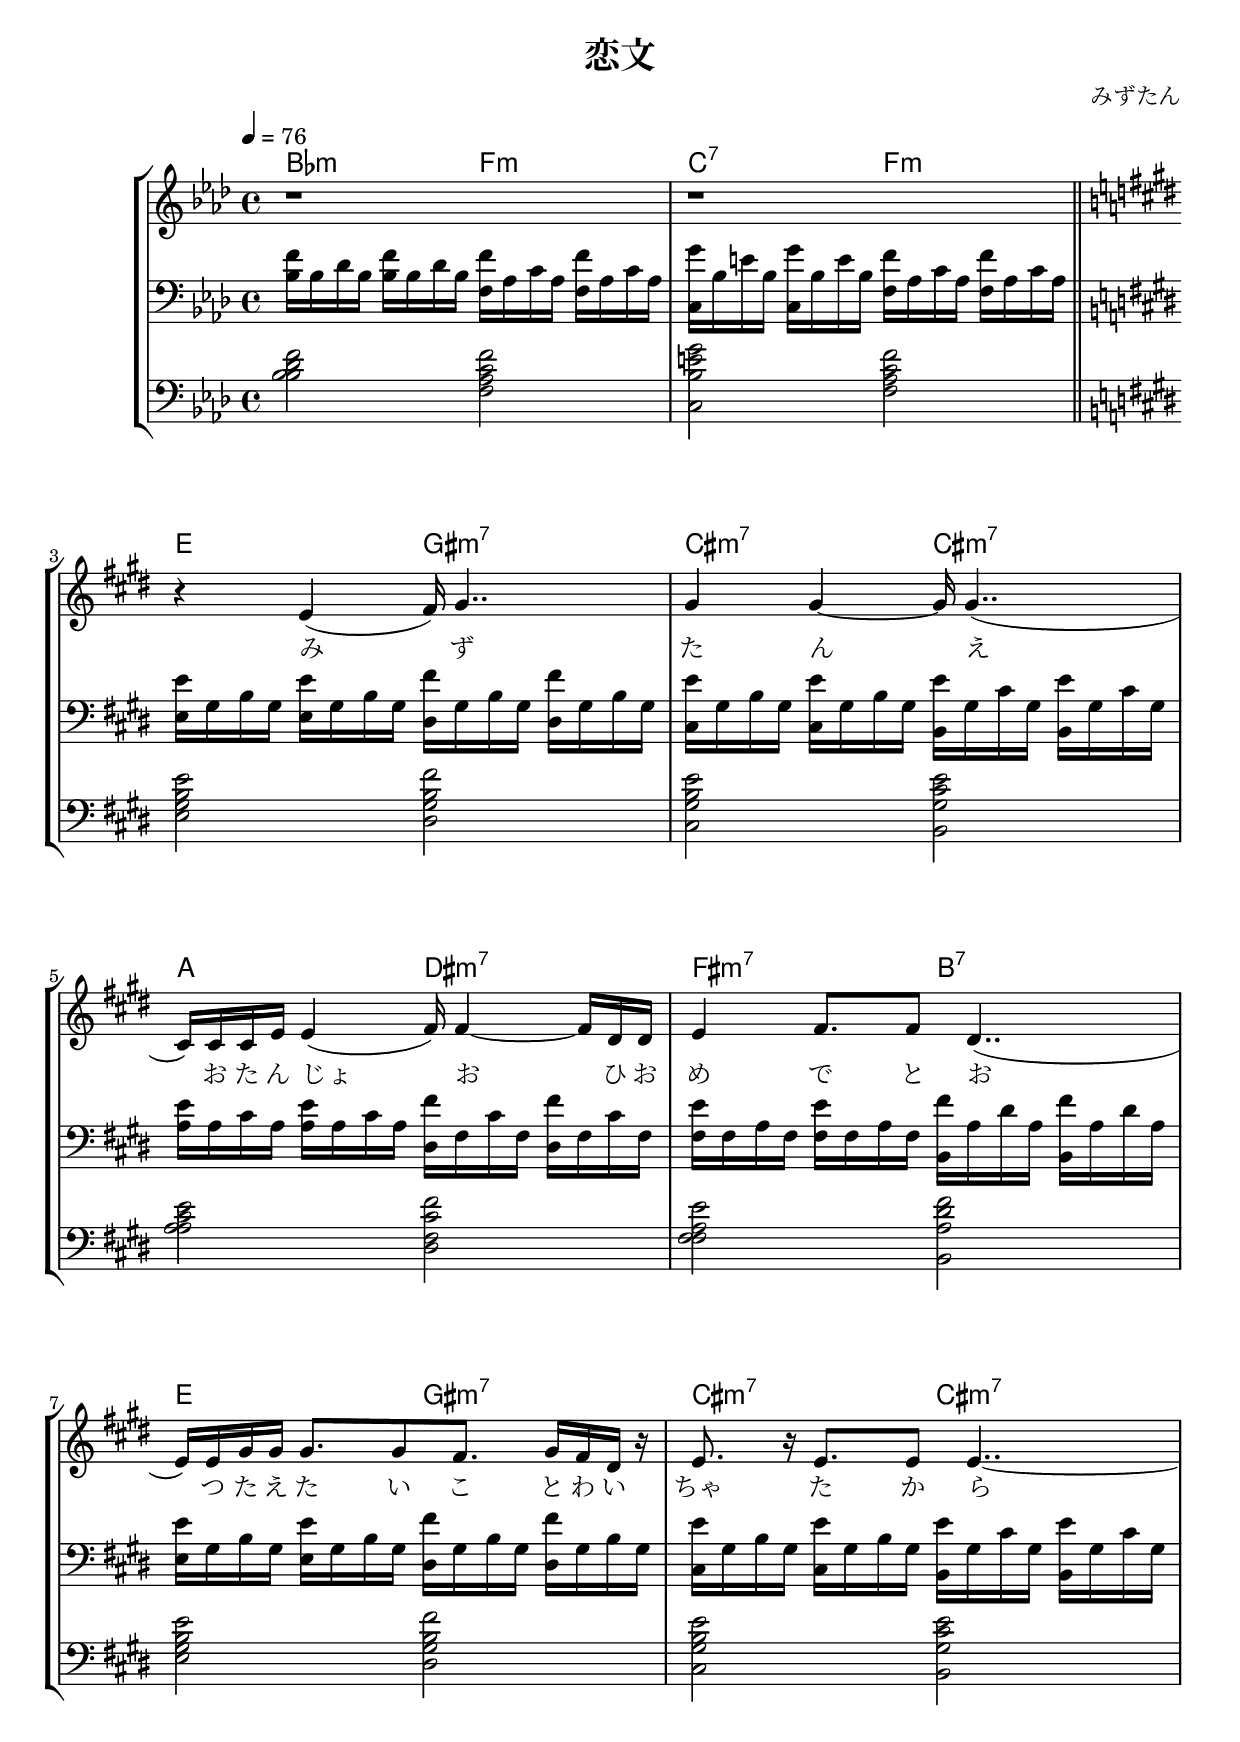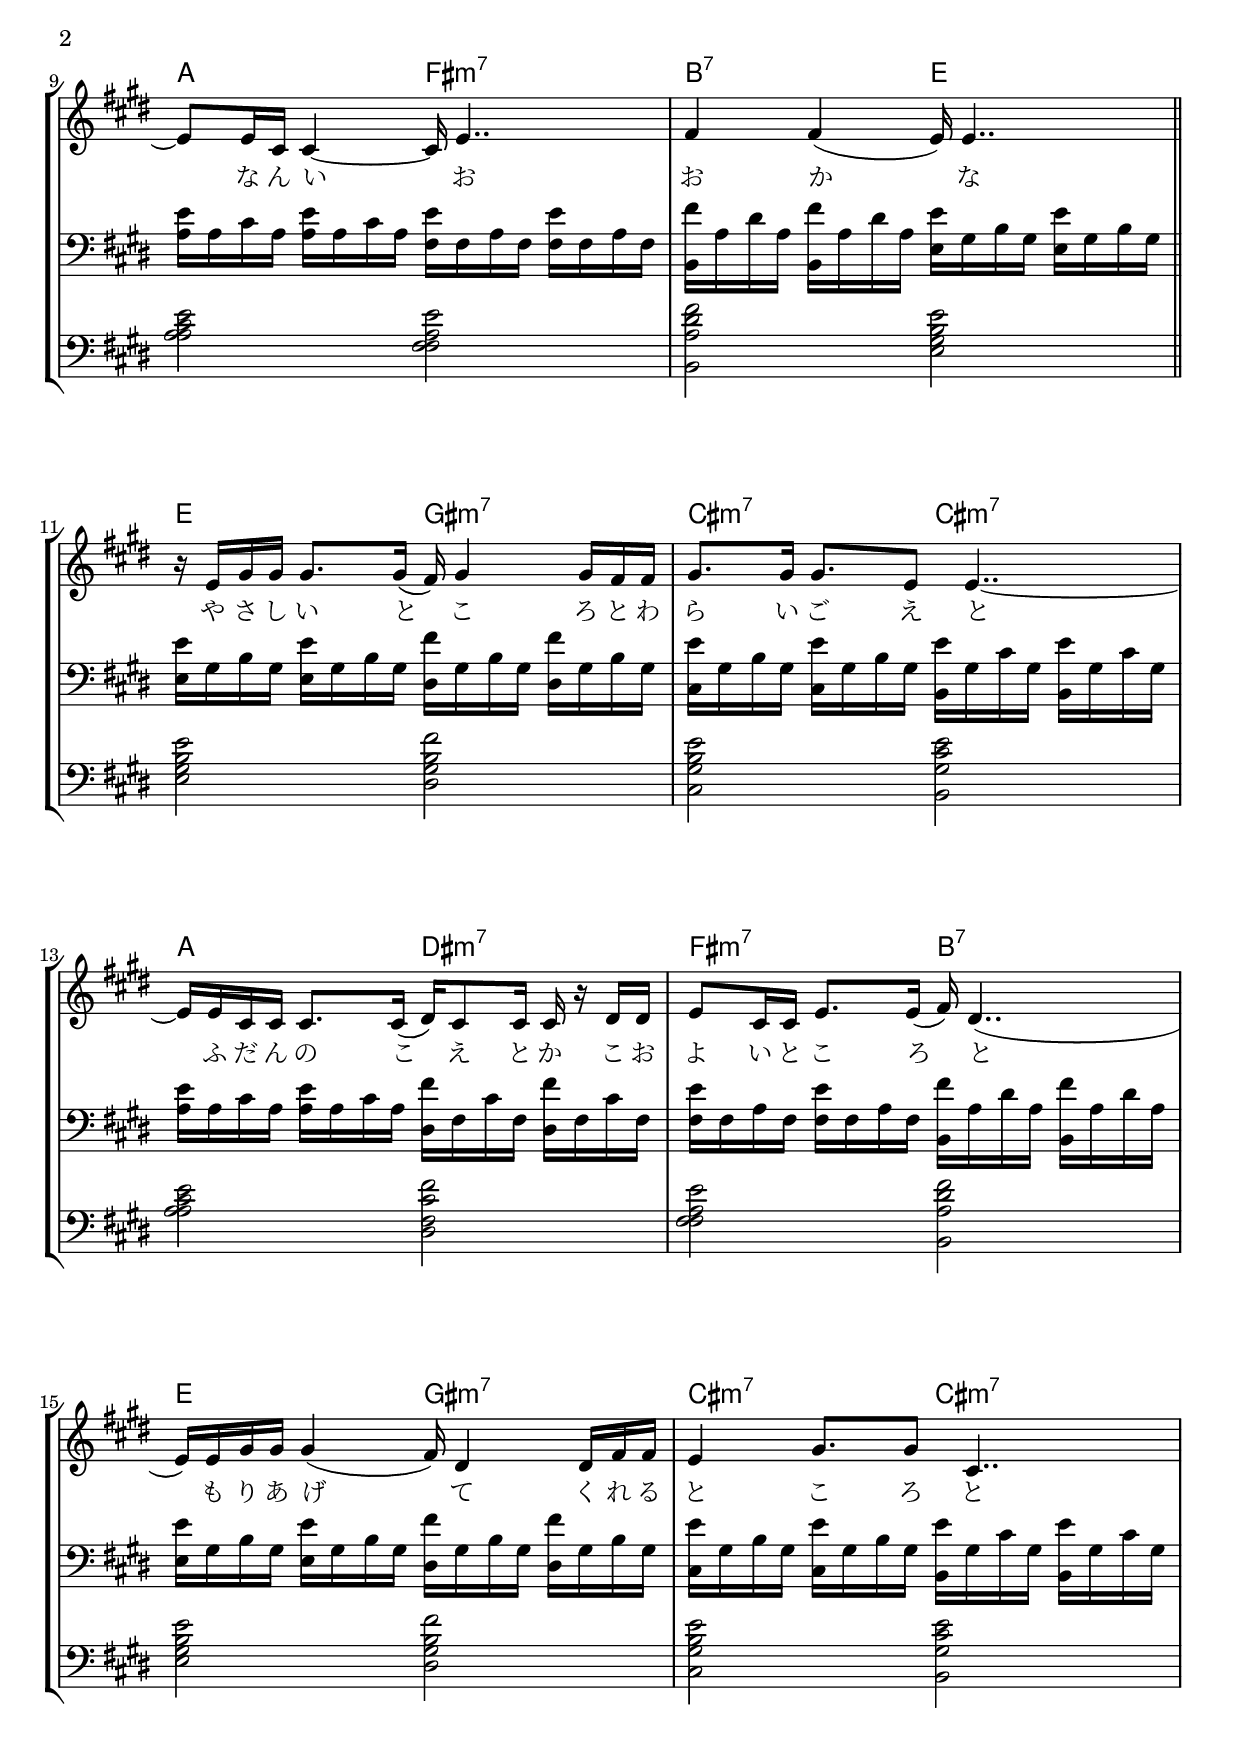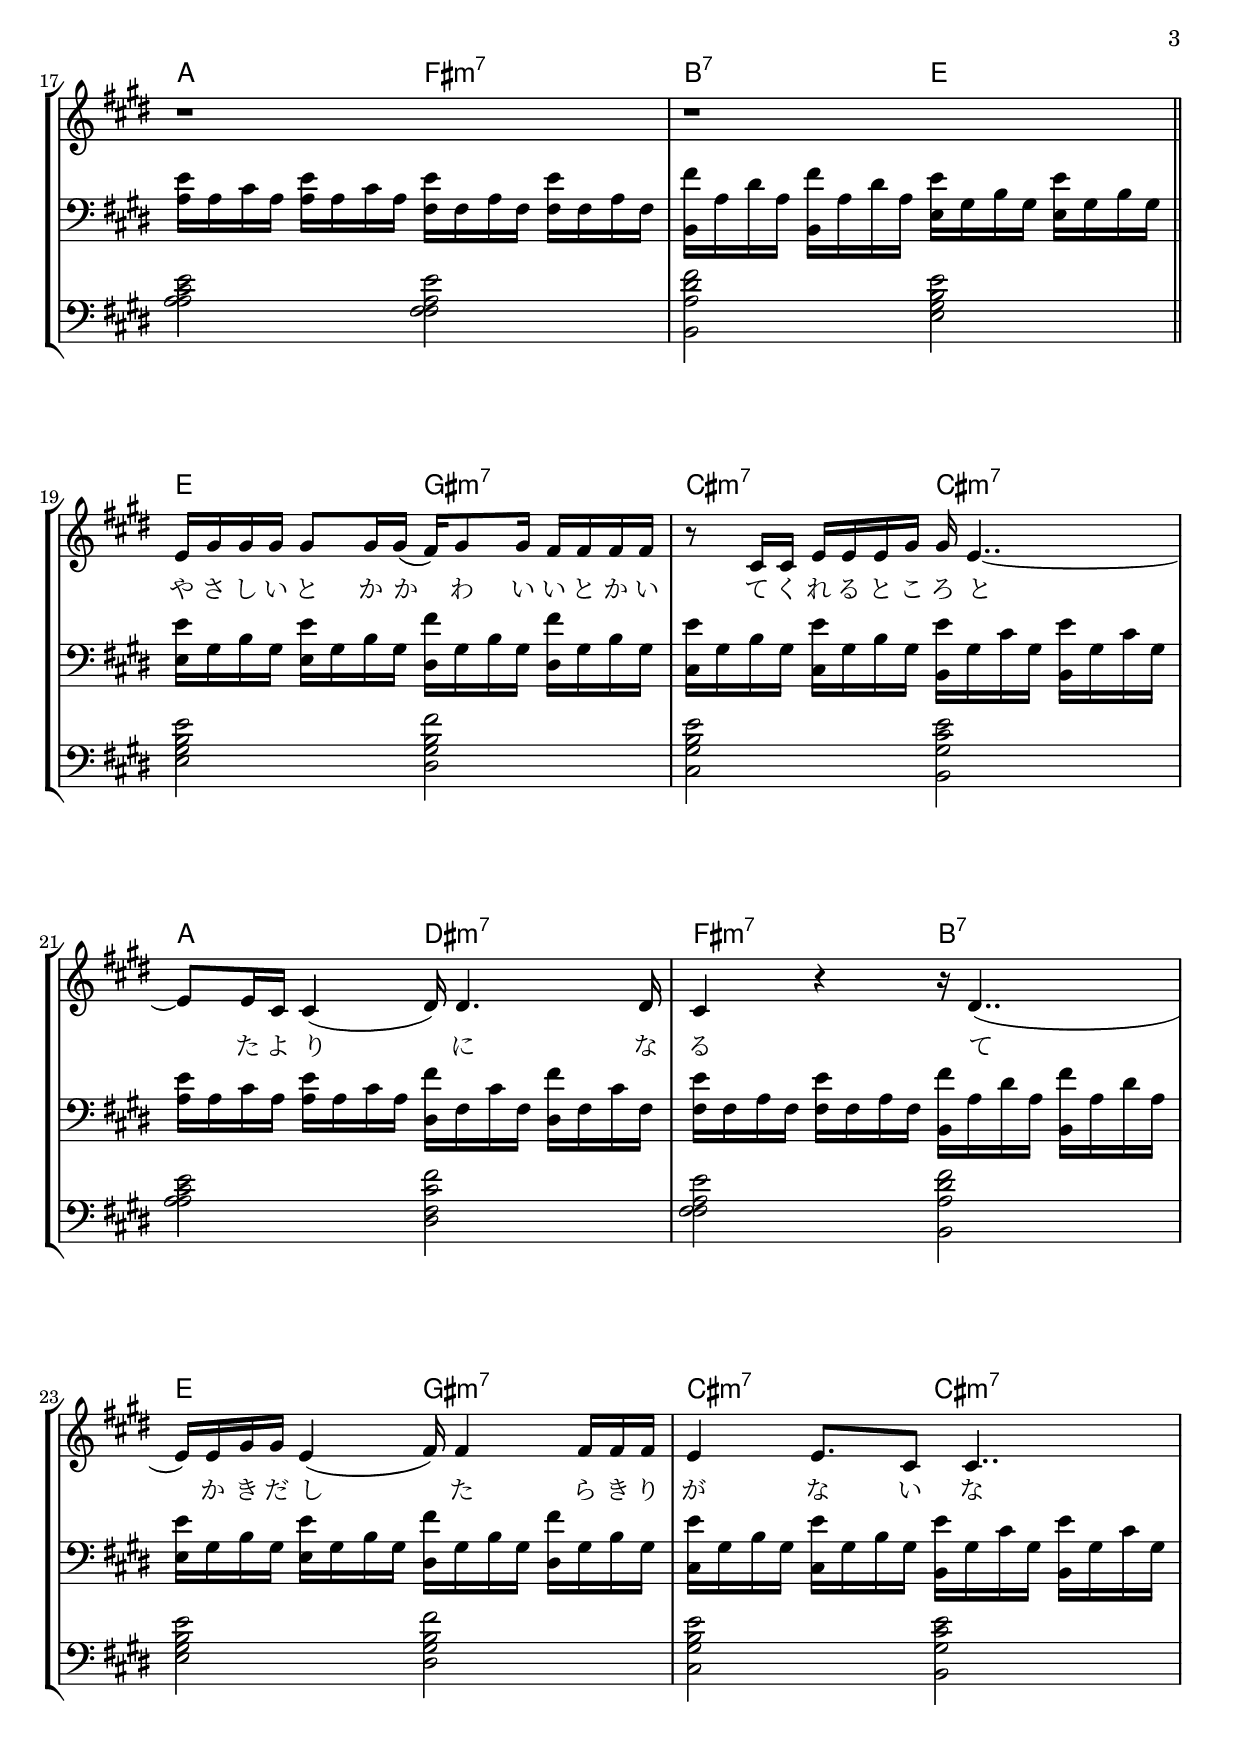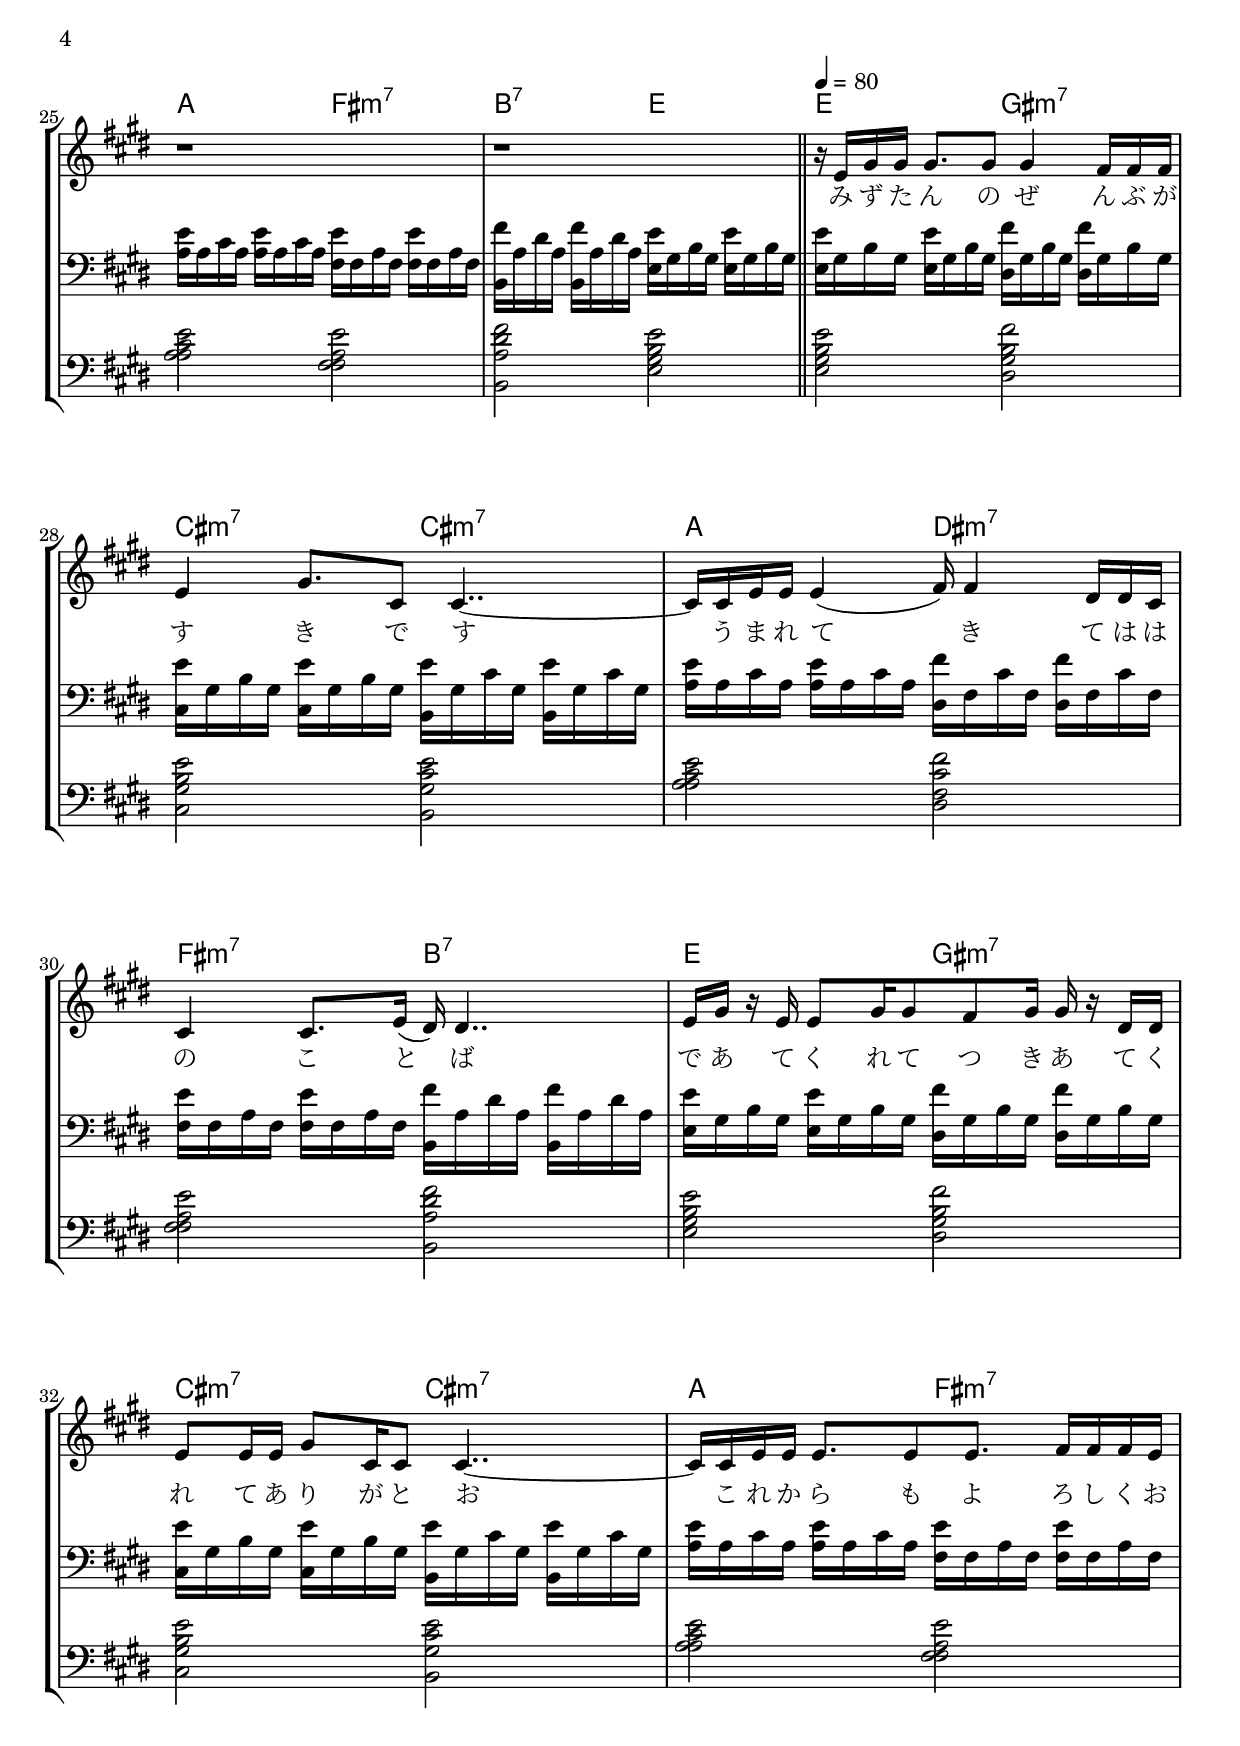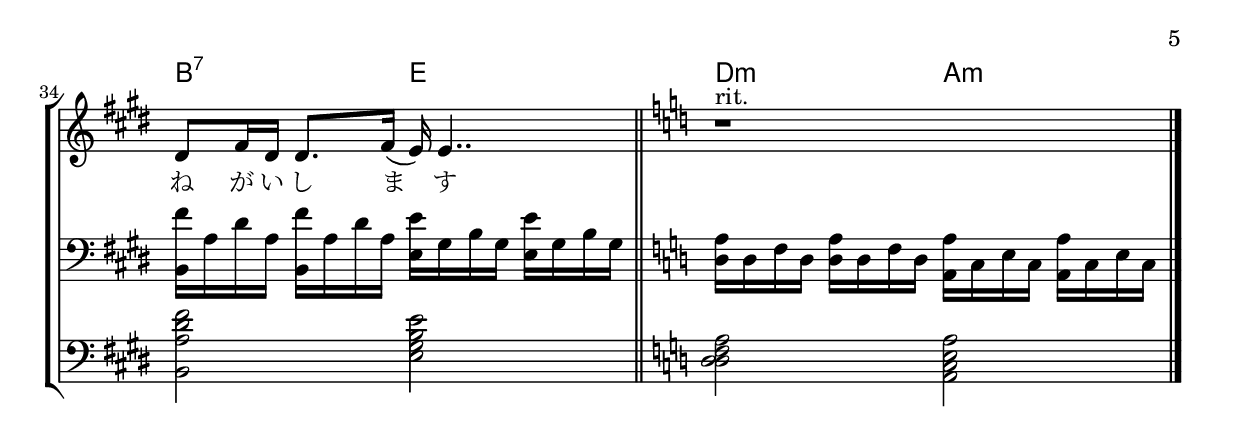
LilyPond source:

\version "2.12.1"

\header {
	title = \markup {恋文}
	composer = \markup \center-column {みずたん}
}

harmony = \chordmode {
	bes2:m f:m c:7 f:m 

	e gis:min7 cis:min7 cis:min7 a dis:min7 fis:min7 b:7 e gis:min7 cis:min7 cis:min7 a fis:min7 b:7 e 

	e gis:min7 cis:min7 cis:min7 a dis:min7 fis:min7 b:7 e gis:min7 cis:min7 cis:min7 a fis:min7 b:7 e 

	e gis:min7 cis:min7 cis:min7 a dis:min7 fis:min7 b:7 e gis:min7 cis:min7 cis:min7 a fis:min7 b:7 e 

	e gis:min7 cis:min7 cis:min7 a dis:min7 fis:min7 b:7 e gis:min7 cis:min7 cis:min7 a fis:min7 b:7 e 

	d:m a:m 
}

melody = {
	\key as \major
	\tempo 4 = 76
	r1 | r1   
	\set Staff.midiInstrument = #"fss0.5"
		\key e \major
r4 e'4  (fis'16)  gis'4.. 
	gis'4  gis'4~gis'16  gis'4.. 
	(cis'16)  cis'16  cis'16  e'16  e'4  (fis'16)  fis'4~fis'16  dis'16  dis'16 
	e'4  fis'8.  fis'8  dis'4.. 
	(e'16)  e'16  gis'16  gis'16  gis'8.  gis'8  fis'8.  gis'16  fis'16  dis'16  r16 
	e'8.  r16  e'8.  e'8  e'4..~ 
	e'8  e'16  cis'16  cis'4~cis'16  e'4.. 
	fis'4  fis'4  (e'16)  e'4..
	\set Staff.midiInstrument = #"fss0.5"
	r16 e'16  gis'16  gis'16  gis'8.  gis'16  (fis'16)  gis'4  gis'16  fis'16  fis'16 
	gis'8.  gis'16  gis'8.  e'8  e'4..~ 
	e'16  e'16  cis'16  cis'16  cis'8.  cis'16  (dis'16)  cis'8  cis'16  cis'16  r16  dis'16  dis'16 
	e'8  cis'16  cis'16  e'8.  e'16  (fis'16)  dis'4.. 
	(e'16)  e'16  gis'16  gis'16  gis'4  (fis'16)  dis'4  dis'16  fis'16  fis'16 
	e'4  gis'8.  gis'8  cis'4..
	r1 r1 	\set Staff.midiInstrument = #"fss0.5"
	 e'16  gis'16  gis'16  gis'16  gis'8  gis'16  gis'16  (fis'16)  gis'8  gis'16  fis'16  fis'16  fis'16  fis'16 
	r8  cis'16  cis'16  e'16  e'16  e'16  gis'16  gis'16  e'4..~ 
	e'8  e'16  cis'16  cis'4  (dis'16)  dis'4.  dis'16 
	cis'4  r4  r16  dis'4.. 
	(e'16)  e'16  gis'16  gis'16  e'4  (fis'16)  fis'4  fis'16  fis'16  fis'16 
	e'4  e'8.  cis'8  cis'4..
	r1 r1 	\set Staff.midiInstrument = #"fss0.5"
		\tempo 4 = 80
r16 e'16  gis'16  gis'16  gis'8.  gis'8  gis'4  fis'16  fis'16  fis'16 
	e'4  gis'8.  cis'8  cis'4..~ 
	cis'16  cis'16  e'16  e'16  e'4  (fis'16)  fis'4  dis'16  dis'16  cis'16 
	cis'4  cis'8.  e'16  (dis'16)  dis'4.. 
	e'16  gis'16  r16  e'16  e'8  gis'16  gis'8  fis'8  gis'16  gis'16  r16  dis'16  dis'16 
	e'8  e'16  e'16  gis'8  cis'16  cis'8  cis'4..~ 
	cis'16  cis'16  e'16  e'16  e'8.  e'8  e'8.  fis'16  fis'16  fis'16  e'16 
	dis'8  fis'16  dis'16  dis'8.  fis'16  (e'16)  e'4..
	\key c \major
	r1^"rit." \bar "|."
}

words = \lyricmode {
	
	み  ず  た  ん  え  お  た  ん  じょ  お  ひ  お  め  で  と  お  つ  た  え  た  い  こ  と  わ  い  ちゃ  た  か  ら  な  ん  い  お  お  か  な  
	や  さ  し  い  と  こ  ろ  と  わ  ら  い  ご  え  と  ふ  だ  ん  の  こ  え  と  か  こ  お  よ  い  と  こ  ろ  と  も  り  あ  げ  て  く  れ  る  と  こ  ろ  と  
	や  さ  し  い  と  か  か  わ  い  い  と  か  い  て  く  れ  る  と  こ  ろ  と  た  よ  り  に  な  る  て  か  き  だ  し  た  ら  き  り  が  な  い  な  
	み  ず  た  ん  の  ぜ  ん  ぶ  が  す  き  で  す  う  ま  れ  て  き  て  は  は  の  こ  と  ば  で  あ  て  く  れ  て  つ  き  あ  て  く  れ  て  あ  り  が  と  お  こ  れ  か  ら  も  よ  ろ  し  く  お  ね  が  い  し  ま  す  
	
}

tempochange = {
	\tempo 4 = 76
	r1 | r1 \bar "||"
	\tempo 4 = 76
	r1 | r1 | r1 | r1 | r1 | r1 | r1 | r1 \bar "||"
	\tempo 4 = 76
	r1 | r1 | r1 | r1 | r1 | r1 | r1 | r1 \bar "||"
	\tempo 4 = 76
	r1 | r1 | r1 | r1 | r1 | r1 | r1 | r1 \bar "||"
	\tempo 4 = 80
	r1 | r1 | r1 | r1 | r1 | r1 | r1 | r1 \bar "||"
	\tempo 4 = 80
	\tempo 4 = 60 r2 \tempo 4 = 53 r2 \bar "|."
}

mainacc = {
	\clef bass
	\set Staff.midiInstrument = #"Harmonica"
	\key as \major
	\tempo 4 = 76
	<bes f'>16 bes des' bes <bes f'> bes des' bes
	<f f'>16 as c' as <f f'> as c' as
	<c g'>16 bes e' bes <c g'> bes e' bes
	<f f'>16 as c' as <f f'> as c' as
	\bar "||"

	\set Staff.midiInstrument = #"Harmonica"
	\key e \major
	<e e'>16 gis b gis <e e'> gis b gis
	<dis fis'>16 gis b gis <dis fis'> gis b gis
	<cis e'>16 gis b gis <cis e'> gis b gis
	<b, e'>16 gis cis' gis <b, e'> gis cis' gis
	<a e'>16 a cis' a <a e'> a cis' a
	<dis fis'>16 fis cis' fis <dis fis'> fis cis' fis
	<fis e'>16 fis a fis <fis e'> fis a fis
	<b, fis'>16 a dis' a <b, fis'> a dis' a
	<e e'>16 gis b gis <e e'> gis b gis
	<dis fis'>16 gis b gis <dis fis'> gis b gis
	<cis e'>16 gis b gis <cis e'> gis b gis
	<b, e'>16 gis cis' gis <b, e'> gis cis' gis
	<a e'>16 a cis' a <a e'> a cis' a
	<fis e'>16 fis a fis <fis e'> fis a fis
	<b, fis'>16 a dis' a <b, fis'> a dis' a
	<e e'>16 gis b gis <e e'> gis b gis
	\bar "||"

	\set Staff.midiInstrument = #"Harmonica"
	<e e'>16 gis b gis <e e'> gis b gis
	<dis fis'>16 gis b gis <dis fis'> gis b gis
	<cis e'>16 gis b gis <cis e'> gis b gis
	<b, e'>16 gis cis' gis <b, e'> gis cis' gis
	<a e'>16 a cis' a <a e'> a cis' a
	<dis fis'>16 fis cis' fis <dis fis'> fis cis' fis
	<fis e'>16 fis a fis <fis e'> fis a fis
	<b, fis'>16 a dis' a <b, fis'> a dis' a
	<e e'>16 gis b gis <e e'> gis b gis
	<dis fis'>16 gis b gis <dis fis'> gis b gis
	<cis e'>16 gis b gis <cis e'> gis b gis
	<b, e'>16 gis cis' gis <b, e'> gis cis' gis
	<a e'>16 a cis' a <a e'> a cis' a
	<fis e'>16 fis a fis <fis e'> fis a fis
	<b, fis'>16 a dis' a <b, fis'> a dis' a
	<e e'>16 gis b gis <e e'> gis b gis
	\bar "||"

	\set Staff.midiInstrument = #"Harmonica"
	<e e'>16 gis b gis <e e'> gis b gis
	<dis fis'>16 gis b gis <dis fis'> gis b gis
	<cis e'>16 gis b gis <cis e'> gis b gis
	<b, e'>16 gis cis' gis <b, e'> gis cis' gis
	<a e'>16 a cis' a <a e'> a cis' a
	<dis fis'>16 fis cis' fis <dis fis'> fis cis' fis
	<fis e'>16 fis a fis <fis e'> fis a fis
	<b, fis'>16 a dis' a <b, fis'> a dis' a
	<e e'>16 gis b gis <e e'> gis b gis
	<dis fis'>16 gis b gis <dis fis'> gis b gis
	<cis e'>16 gis b gis <cis e'> gis b gis
	<b, e'>16 gis cis' gis <b, e'> gis cis' gis
	<a e'>16 a cis' a <a e'> a cis' a
	<fis e'>16 fis a fis <fis e'> fis a fis
	<b, fis'>16 a dis' a <b, fis'> a dis' a
	<e e'>16 gis b gis <e e'> gis b gis
	\bar "||"

	\set Staff.midiInstrument = #"Harmonica"
	\tempo 4 = 80
	<e e'>16 gis b gis <e e'> gis b gis
	<dis fis'>16 gis b gis <dis fis'> gis b gis
	<cis e'>16 gis b gis <cis e'> gis b gis
	<b, e'>16 gis cis' gis <b, e'> gis cis' gis
	<a e'>16 a cis' a <a e'> a cis' a
	<dis fis'>16 fis cis' fis <dis fis'> fis cis' fis
	<fis e'>16 fis a fis <fis e'> fis a fis
	<b, fis'>16 a dis' a <b, fis'> a dis' a
	<e e'>16 gis b gis <e e'> gis b gis
	<dis fis'>16 gis b gis <dis fis'> gis b gis
	<cis e'>16 gis b gis <cis e'> gis b gis
	<b, e'>16 gis cis' gis <b, e'> gis cis' gis
	<a e'>16 a cis' a <a e'> a cis' a
	<fis e'>16 fis a fis <fis e'> fis a fis
	<b, fis'>16 a dis' a <b, fis'> a dis' a
	<e e'>16 gis b gis <e e'> gis b gis
	\bar "||"

	\set Staff.midiInstrument = #"Acoustic Guitar (steel)"
	\key c \major
	<d a>16 d f d <d a> d f d
	<a, a>16 c e c <a, a> c e c
	\bar "|."
}

subacc = {
	\clef bass
	\set Staff.midiInstrument = #"Electric Guitar (clean)"
	\key as \major
	\tempo 4 = 76
	<bes bes des' f'>2
	<f as c' f'>2
	<c bes e' g'>2
	<f as c' f'>2
	\bar "||"

	\set Staff.midiInstrument = #"Electric Guitar (muted)"
	\key e \major
	<e gis b e'>2
	<dis gis b fis'>2
	<cis gis b e'>2
	<b, gis cis' e'>2
	<a a cis' e'>2
	<dis fis cis' fis'>2
	<fis fis a e'>2
	<b, a dis' fis'>2
	<e gis b e'>2
	<dis gis b fis'>2
	<cis gis b e'>2
	<b, gis cis' e'>2
	<a a cis' e'>2
	<fis fis a e'>2
	<b, a dis' fis'>2
	<e gis b e'>2
	\bar "||"

	\set Staff.midiInstrument = #"Electric Guitar (muted)"
	<e gis b e'>2
	<dis gis b fis'>2
	<cis gis b e'>2
	<b, gis cis' e'>2
	<a a cis' e'>2
	<dis fis cis' fis'>2
	<fis fis a e'>2
	<b, a dis' fis'>2
	<e gis b e'>2
	<dis gis b fis'>2
	<cis gis b e'>2
	<b, gis cis' e'>2
	<a a cis' e'>2
	<fis fis a e'>2
	<b, a dis' fis'>2
	<e gis b e'>2
	\bar "||"

	\set Staff.midiInstrument = #"Electric Guitar (muted)"
	<e gis b e'>2
	<dis gis b fis'>2
	<cis gis b e'>2
	<b, gis cis' e'>2
	<a a cis' e'>2
	<dis fis cis' fis'>2
	<fis fis a e'>2
	<b, a dis' fis'>2
	<e gis b e'>2
	<dis gis b fis'>2
	<cis gis b e'>2
	<b, gis cis' e'>2
	<a a cis' e'>2
	<fis fis a e'>2
	<b, a dis' fis'>2
	<e gis b e'>2
	\bar "||"

	\set Staff.midiInstrument = #"Electric Guitar (muted)"
	\tempo 4 = 80
	<e gis b e'>2
	<dis gis b fis'>2
	<cis gis b e'>2
	<b, gis cis' e'>2
	<a a cis' e'>2
	<dis fis cis' fis'>2
	<fis fis a e'>2
	<b, a dis' fis'>2
	<e gis b e'>2
	<dis gis b fis'>2
	<cis gis b e'>2
	<b, gis cis' e'>2
	<a a cis' e'>2
	<fis fis a e'>2
	<b, a dis' fis'>2
	<e gis b e'>2
	\bar "||"

	\set Staff.midiInstrument = #"Electric Guitar (muted)"
	\key c \major
	<d d f a>2
	<a, c e a>2
	\bar "|."
}

percA = {
	\drummode {
	r1 |r1 \bar "||"
	r1 |r1 |r1 |r1 |r1 |r1 |r1 |r1 \bar "||"
	r1 |r1 |r1 |r1 |r1 |r1 |r1 |r1 \bar "||"
	r1 |r1 |r1 |r1 |r1 |r1 |r1 |r1 \bar "||"
	r1 |r1 |r1 |r1 |r1 |r1 |r1 |r1 \bar "||"
	r1 \bar "|."
	}
}

percB = {
	\drummode {
	r1 |r1 \bar "||"
	r1 |r1 |r1 |r1 |r1 |r1 |r1 |r1 \bar "||"
	r1 |r1 |r1 |r1 |r1 |r1 |r1 |r1 \bar "||"
	r1 |r1 |r1 |r1 |r1 |r1 |r1 |r1 \bar "||"
	r1 |r1 |r1 |r1 |r1 |r1 |r1 |r1 \bar "||"
	r1 \bar "|."
	}
}

percC = {
	\drummode {
	r1 |r1 \bar "||"
	r1 |r1 |r1 |r1 |r1 |r1 |r1 |r1 \bar "||"
	r1 |r1 |r1 |r1 |r1 |r1 |r1 |r1 \bar "||"
	r1 |r1 |r1 |r1 |r1 |r1 |r1 |r1 \bar "||"
	r1 |r1 |r1 |r1 |r1 |r1 |r1 |r1 \bar "||"
	r1 \bar "|."
	}
}

percD = {
	\drummode {
	r1 |r1 \bar "||"
	r1 |r1 |r1 |r1 |r1 |r1 |r1 |r1 \bar "||"
	r1 |r1 |r1 |r1 |r1 |r1 |r1 |r1 \bar "||"
	r1 |r1 |r1 |r1 |r1 |r1 |r1 |r1 \bar "||"
	r1 |r1 |r1 |r1 |r1 |r1 |r1 |r1 \bar "||"
	r1 \bar "|."
	}
}

percE = {
	\drummode {
	r1 |r1 \bar "||"
	r1 |r1 |r1 |r1 |r1 |r1 |r1 |r1 \bar "||"
	r1 |r1 |r1 |r1 |r1 |r1 |r1 |r1 \bar "||"
	r1 |r1 |r1 |r1 |r1 |r1 |r1 |r1 \bar "||"
	r1 |r1 |r1 |r1 |r1 |r1 |r1 |r1 \bar "||"
	r1 \bar "|."
	}
}

\score {
	<<
		\new StaffGroup <<
			\new ChordNames {\harmony}
			\new Voice = "melody" {\melody}
			\new Lyrics \lyricsto "melody" \words
			\new Staff = "mainacc" {\mainacc}
			\new Staff = "subacc" {\subacc}
		>>
	>>
	\layout { }
}
